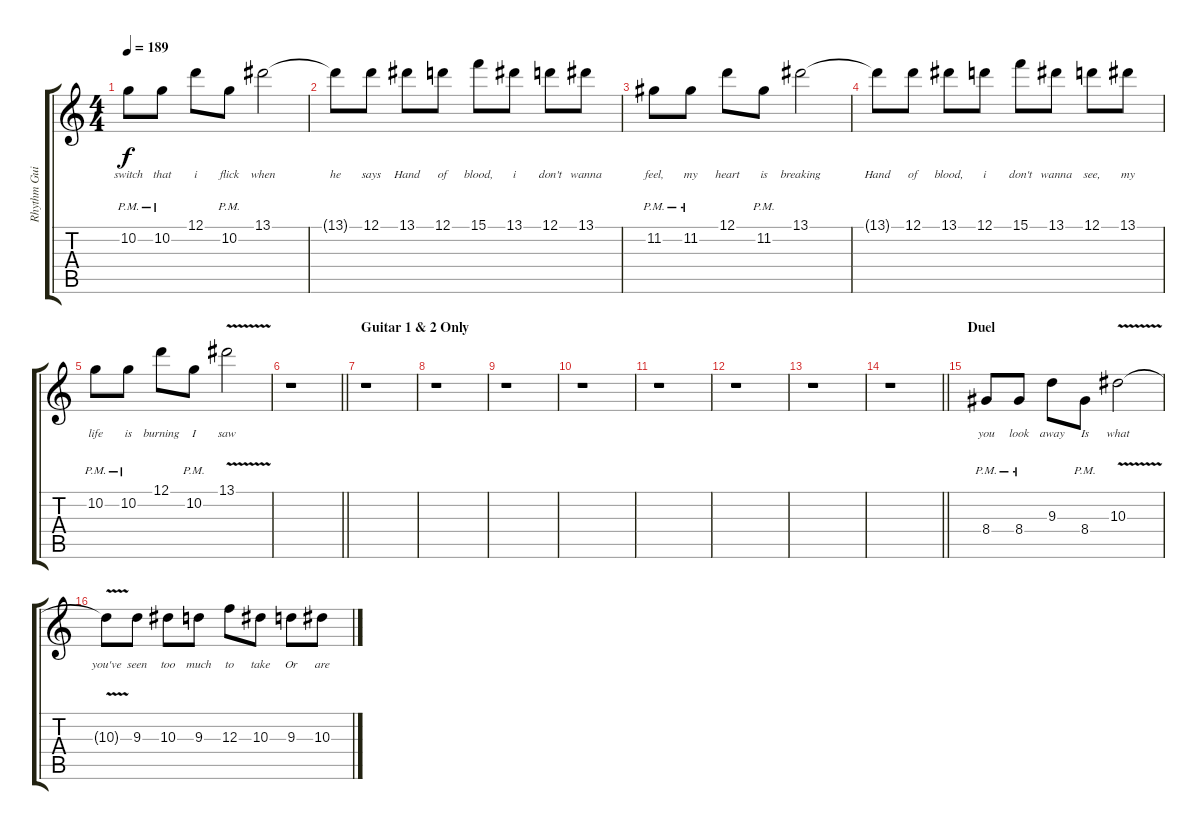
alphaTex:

\track ("Rhythm Guitar" "Rhythm Gui") {instrument distortionguitar}
\staff {score tabs}
\tuning (D4 A3 F3 C3 G2 C2) {hide}
\ts (4 4)
\tempo 189
\clef g2
\ks c
10.2{pm}.8{lyrics (0 "switch") lyrics (1 "") lyrics (2 "") lyrics (3 "") lyrics (4 "") dy f} 10.2{pm}.8{lyrics (0 "that") lyrics (1 "") lyrics (2 "") lyrics (3 "") lyrics (4 "")} 12.1.8{lyrics (0 "i") lyrics (1 "") lyrics (2 "") lyrics (3 "") lyrics (4 "")} 10.2{pm}.8{lyrics (0 "flick") lyrics (1 "") lyrics (2 "") lyrics (3 "") lyrics (4 "")} 13.1.2{lyrics (0 "when") lyrics (1 "") lyrics (2 "") lyrics (3 "") lyrics (4 "")} |
13.1{t}.8{lyrics (0 "he") lyrics (1 "") lyrics (2 "") lyrics (3 "") lyrics (4 "")} 12.1.8{lyrics (0 "says") lyrics (1 "") lyrics (2 "") lyrics (3 "") lyrics (4 "")} 13.1.8{lyrics (0 "Hand") lyrics (1 "") lyrics (2 "") lyrics (3 "") lyrics (4 "")} 12.1.8{lyrics (0 "of") lyrics (1 "") lyrics (2 "") lyrics (3 "") lyrics (4 "")} 15.1.8{lyrics (0 "blood,") lyrics (1 "") lyrics (2 "") lyrics (3 "") lyrics (4 "")} 13.1.8{lyrics (0 "i") lyrics (1 "") lyrics (2 "") lyrics (3 "") lyrics (4 "")} 12.1.8{lyrics (0 "don't") lyrics (1 "") lyrics (2 "") lyrics (3 "") lyrics (4 "")} 13.1.8{lyrics (0 "wanna") lyrics (1 "") lyrics (2 "") lyrics (3 "") lyrics (4 "")} |
11.2{pm}.8{lyrics (0 "feel,") lyrics (1 "") lyrics (2 "") lyrics (3 "") lyrics (4 "")} 11.2{pm}.8{lyrics (0 "my") lyrics (1 "") lyrics (2 "") lyrics (3 "") lyrics (4 "")} 12.1.8{lyrics (0 "heart") lyrics (1 "") lyrics (2 "") lyrics (3 "") lyrics (4 "")} 11.2{pm}.8{lyrics (0 "is") lyrics (1 "") lyrics (2 "") lyrics (3 "") lyrics (4 "")} 13.1.2{lyrics (0 "breaking") lyrics (1 "") lyrics (2 "") lyrics (3 "") lyrics (4 "")} |
13.1{t}.8{lyrics (0 "Hand") lyrics (1 "") lyrics (2 "") lyrics (3 "") lyrics (4 "")} 12.1.8{lyrics (0 "of") lyrics (1 "") lyrics (2 "") lyrics (3 "") lyrics (4 "")} 13.1.8{lyrics (0 "blood,") lyrics (1 "") lyrics (2 "") lyrics (3 "") lyrics (4 "")} 12.1.8{lyrics (0 "i") lyrics (1 "") lyrics (2 "") lyrics (3 "") lyrics (4 "")} 15.1.8{lyrics (0 "don't") lyrics (1 "") lyrics (2 "") lyrics (3 "") lyrics (4 "")} 13.1.8{lyrics (0 "wanna") lyrics (1 "") lyrics (2 "") lyrics (3 "") lyrics (4 "")} 12.1.8{lyrics (0 "see,") lyrics (1 "") lyrics (2 "") lyrics (3 "") lyrics (4 "")} 13.1.8{lyrics (0 "my") lyrics (1 "") lyrics (2 "") lyrics (3 "") lyrics (4 "")} |
10.2{pm}.8{lyrics (0 "life") lyrics (1 "") lyrics (2 "") lyrics (3 "") lyrics (4 "")} 10.2{pm}.8{lyrics (0 "is") lyrics (1 "") lyrics (2 "") lyrics (3 "") lyrics (4 "")} 12.1.8{lyrics (0 "burning") lyrics (1 "") lyrics (2 "") lyrics (3 "") lyrics (4 "")} 10.2{pm}.8{lyrics (0 "I") lyrics (1 "") lyrics (2 "") lyrics (3 "") lyrics (4 "")} 13.1{v}.2{lyrics (0 "saw") lyrics (1 "") lyrics (2 "") lyrics (3 "") lyrics (4 "")} |
\barLineRight lightlight
r.1 |
\section ("" "Guitar 1 & 2 Only")
r.1 |
r.1 |
r.1 |
r.1 |
r.1 |
r.1 |
r.1 |
\barLineRight lightlight
r.1 |
\section ("" "Duel")
8.4{pm}.8{lyrics (0 "you") lyrics (1 "") lyrics (2 "") lyrics (3 "") lyrics (4 "")} 8.4{pm}.8{lyrics (0 "look") lyrics (1 "") lyrics (2 "") lyrics (3 "") lyrics (4 "")} 9.3.8{lyrics (0 "away") lyrics (1 "") lyrics (2 "") lyrics (3 "") lyrics (4 "")} 8.4{pm}.8{lyrics (0 "Is") lyrics (1 "") lyrics (2 "") lyrics (3 "") lyrics (4 "")} 10.3{v}.2{lyrics (0 "what") lyrics (1 "") lyrics (2 "") lyrics (3 "") lyrics (4 "")} |
10.3{t}.8{lyrics (0 "you've") lyrics (1 "") lyrics (2 "") lyrics (3 "") lyrics (4 "")} 9.3.8{lyrics (0 "seen") lyrics (1 "") lyrics (2 "") lyrics (3 "") lyrics (4 "")} 10.3.8{lyrics (0 "too") lyrics (1 "") lyrics (2 "") lyrics (3 "") lyrics (4 "")} 9.3.8{lyrics (0 "much") lyrics (1 "") lyrics (2 "") lyrics (3 "") lyrics (4 "")} 12.3.8{lyrics (0 "to") lyrics (1 "") lyrics (2 "") lyrics (3 "") lyrics (4 "")} 10.3.8{lyrics (0 "take") lyrics (1 "") lyrics (2 "") lyrics (3 "") lyrics (4 "")} 9.3.8{lyrics (0 "Or") lyrics (1 "") lyrics (2 "") lyrics (3 "") lyrics (4 "")} 10.3.8{lyrics (0 "are") lyrics (1 "") lyrics (2 "") lyrics (3 "") lyrics (4 "")}
